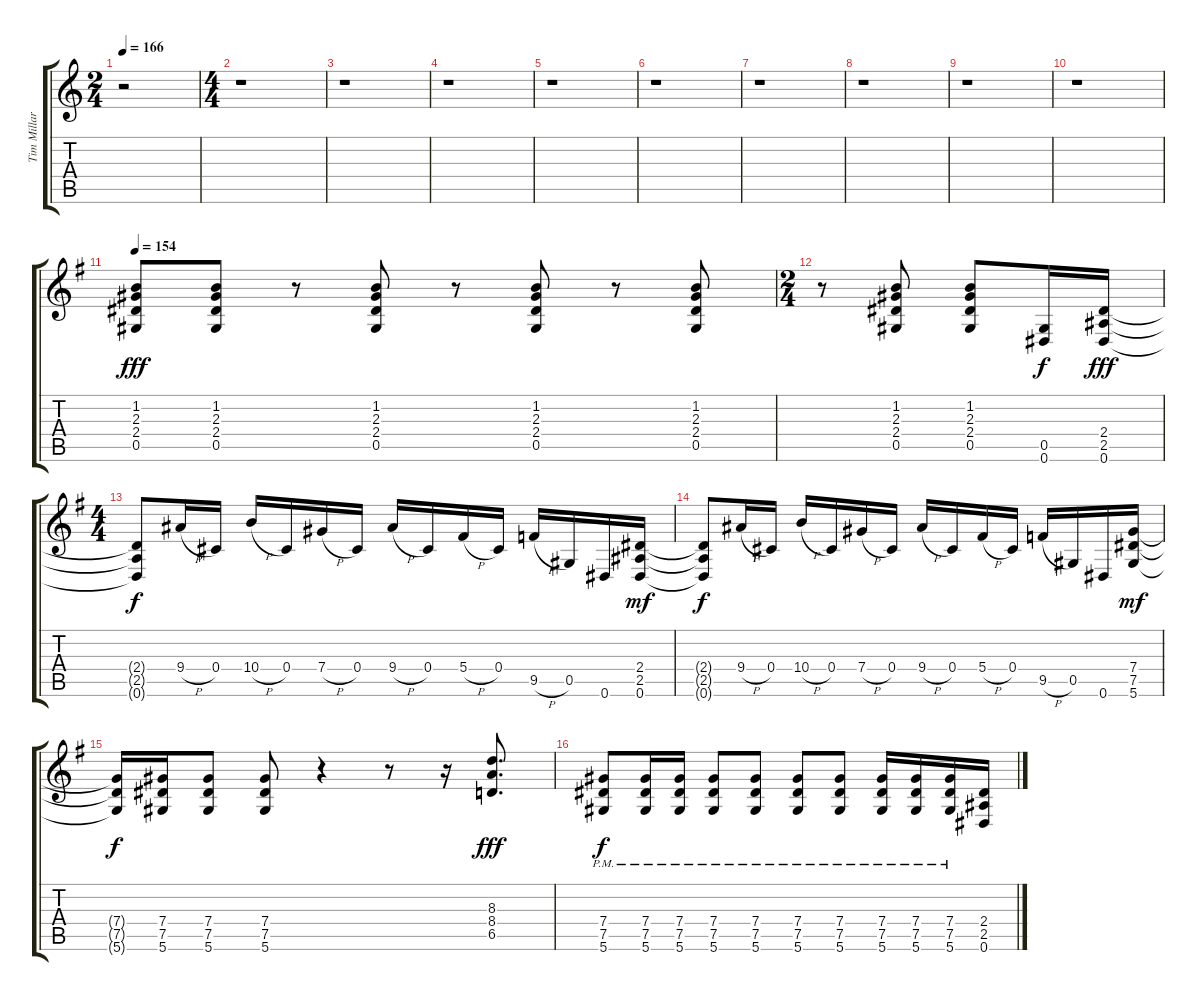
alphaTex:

\track ("Tim Millar" "Tim Millar") {instrument distortionguitar}
\staff {score tabs}
\tuning (Eb4 Bb3 Gb3 Db3 Ab2 Eb2) {hide}
\ts (2 4)
\tempo 166
\clef g2
\ks c
r.2{dy fff} |
\ts (4 4)
r.1 |
r.1 |
r.1 |
r.1 |
r.1 |
r.1 |
r.1 |
r.1 |
r.1 |
\tempo 154
\ks g
(1.2 2.3 2.4 0.5).8 (1.2 2.3 2.4 0.5).8 r.8 (1.2 2.3 2.4 0.5).8 r.8 (1.2 2.3 2.4 0.5).8 r.8 (1.2 2.3 2.4 0.5).8 |
\ts (2 4)
r.8 (1.2 2.3 2.4 0.5).8 (1.2 2.3 2.4 0.5).8 (0.5 0.6).16{dy f} (2.4 2.5 0.6).16{dy fff} |
\ts (4 4)
(2.4{t} 2.5{t} 0.6{t}).8{dy f} 9.4{h}.16 0.4.16 10.4{h}.16 0.4.16 7.4{h}.16 0.4.16 9.4{h}.16 0.4.16 5.4{h}.16 0.4.16 9.5{h}.16 0.5.16 0.6.16 (2.4 2.5 0.6).16{dy mf} |
(2.4{t} 2.5{t} 0.6{t}).8{dy f} 9.4{h}.16 0.4.16 10.4{h}.16 0.4.16 7.4{h}.16 0.4.16 9.4{h}.16 0.4.16 5.4{h}.16 0.4.16 9.5{h}.16 0.5.16 0.6.16 (7.4 7.5 5.6).16{dy mf} |
(7.4{t} 7.5{t} 5.6{t}).16{dy f} (7.4 7.5 5.6).16 (7.4 7.5 5.6).8 (7.4 7.5 5.6).8 r.4 r.8 r.16 (8.3 8.4 6.5).8{d dy fff} |
(7.4{pm} 7.5 5.6).8{dy f} (7.4{pm} 7.5{pm} 5.6{pm}).16 (7.4{pm} 7.5{pm} 5.6{pm}).16 (7.4{pm} 7.5{pm} 5.6{pm}).8 (7.4{pm} 7.5{pm} 5.6{pm}).8 (7.4{pm} 7.5{pm} 5.6{pm}).8 (7.4{pm} 7.5{pm} 5.6{pm}).8 (7.4{pm} 7.5{pm} 5.6{pm}).16 (7.4{pm} 7.5{pm} 5.6{pm}).16 (7.4{pm} 7.5{pm} 5.6{pm}).16 (2.4 2.5 0.6).16
